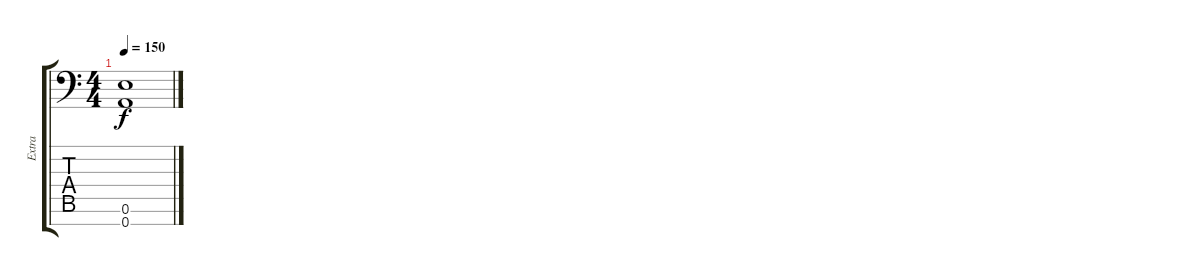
\track ("Extra" "Extra") {instrument distortionguitar}
\staff {score tabs}
\tuning (E4 B3 G3 D3 A2 E2 A1) {hide}
\ts (4 4)
\tempo 150
\clef f4
\ks c
(0.6 0.7).1{dy f instrument synthdrum}
